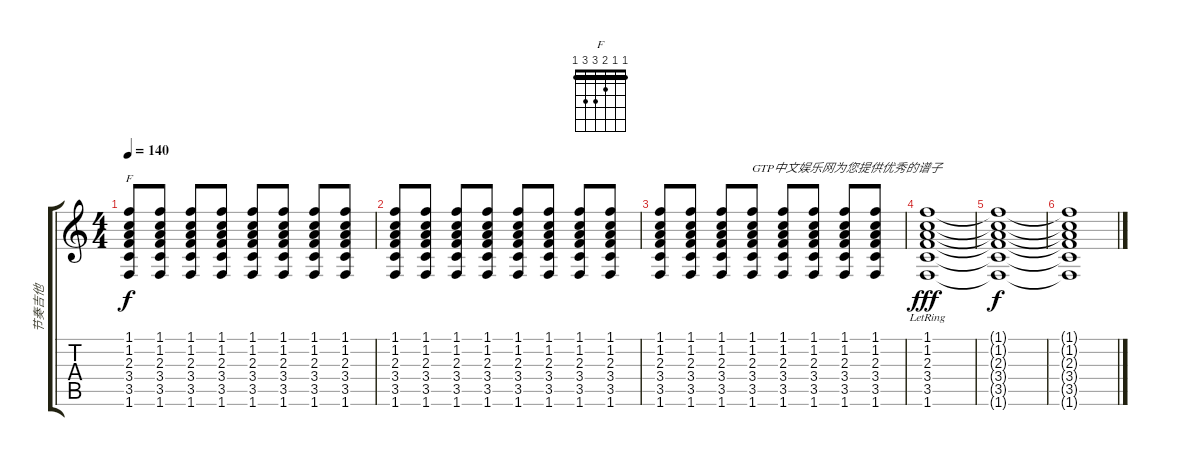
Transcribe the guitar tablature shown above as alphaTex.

\track ("节奏吉他" "节奏吉他") {instrument acousticguitarsteel}
\staff {score tabs}
\tuning (E4 B3 G3 D3 A2 E2) {hide}
\chord ("F" 1 1 2 3 3 1) {barre 1}
\ts (4 4)
\tempo 140
\clef g2
\ks c
(1.1 1.2 2.3 3.4 3.5 1.6).8{ch "F" dy f} (1.1 1.2 2.3 3.4 3.5 1.6).8 (1.1 1.2 2.3 3.4 3.5 1.6).8 (1.1 1.2 2.3 3.4 3.5 1.6).8 (1.1 1.2 2.3 3.4 3.5 1.6).8 (1.1 1.2 2.3 3.4 3.5 1.6).8 (1.1 1.2 2.3 3.4 3.5 1.6).8 (1.1 1.2 2.3 3.4 3.5 1.6).8 |
(1.1 1.2 2.3 3.4 3.5 1.6).8 (1.1 1.2 2.3 3.4 3.5 1.6).8 (1.1 1.2 2.3 3.4 3.5 1.6).8 (1.1 1.2 2.3 3.4 3.5 1.6).8 (1.1 1.2 2.3 3.4 3.5 1.6).8 (1.1 1.2 2.3 3.4 3.5 1.6).8 (1.1 1.2 2.3 3.4 3.5 1.6).8 (1.1 1.2 2.3 3.4 3.5 1.6).8 |
(1.1 1.2 2.3 3.4 3.5 1.6).8 (1.1 1.2 2.3 3.4 3.5 1.6).8 (1.1 1.2 2.3 3.4 3.5 1.6).8 (1.1 1.2 2.3 3.4 3.5 1.6).8{txt "GTP中文娱乐网为您提供优秀的谱子"} (1.1 1.2 2.3 3.4 3.5 1.6).8 (1.1 1.2 2.3 3.4 3.5 1.6).8 (1.1 1.2 2.3 3.4 3.5 1.6).8 (1.1 1.2 2.3 3.4 3.5 1.6).8 |
(1.1{lr} 1.2{lr} 2.3{lr} 3.4{lr} 3.5{lr} 1.6{lr}).1{dy fff} |
(1.1{t} 1.2{t} 2.3{t} 3.4{t} 3.5{t} 1.6{t}).1{dy f} |
(1.1{t} 1.2{t} 2.3{t} 3.4{t} 3.5{t} 1.6{t}).1
